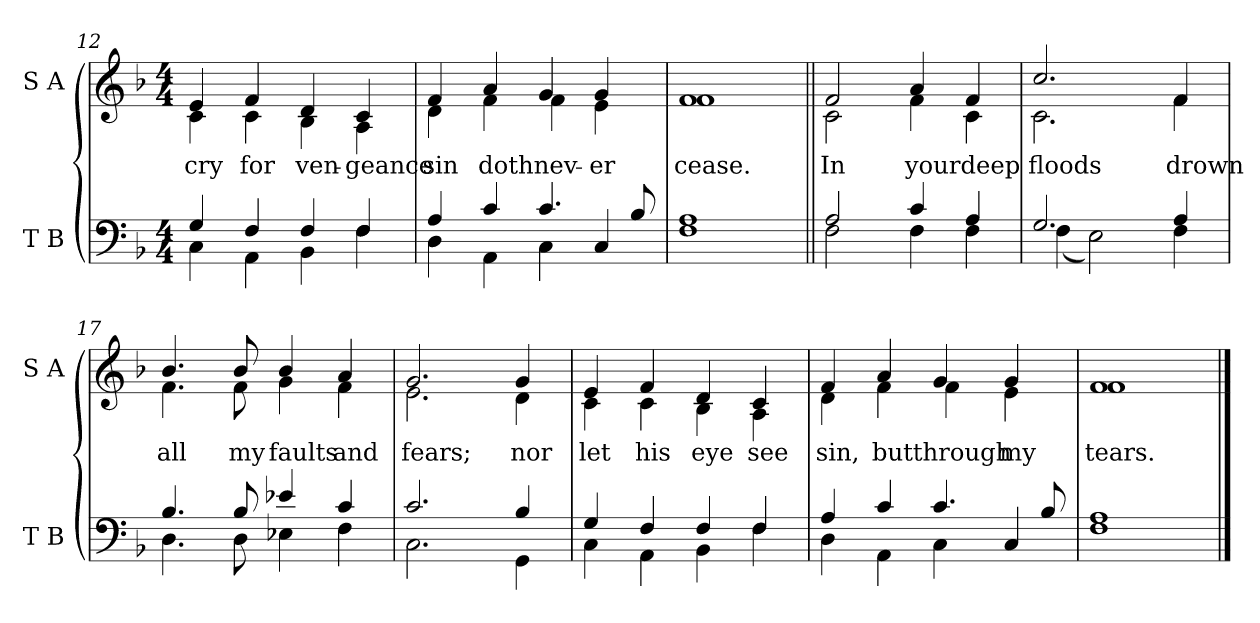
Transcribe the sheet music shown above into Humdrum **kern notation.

**kern	**kern	**text
*part2	*part1	*part1
*staff2	*staff1	*staff1
*I"T B	*I"S A	*
*I'T B	*I'S A	*
*clefF4	*clefG2	*
*k[b-]	*k[b-]	*
*F:	*F:	*
*M4/4	*M4/4	*
=12	=12	=12
*^	*	*
!	!	!	!LO:LY:b:color=#000000
*	*	*^	*
4Gi/	4Ci\	4ei/	4ci\	cry
!	!	!	!	!LO:LY:b:color=#000000
4Fi/	4AAi\	4fi/	4ci\	for
!	!	!	!	!LO:LY:b:color=#000000
4Fi/	4BB-i\	4di/	4B-i\	ven-
!	!	!	!	!LO:LY:b:color=#000000
4Fi/	4Fi\	4ci/	4Ai\	-geance
=13	=13	=13	=13	=13
!	!	!	!	!LO:LY:b:color=#000000
4Ai/	4Di\	4fi/	4di\	sin
!	!	!	!	!LO:LY:b:color=#000000
4ci/	4AAi\	4ai/	4fi\	doth
!	!	!	!	!LO:LY:b:color=#000000
4.ci/	4Ci\	4gi/	4fi\	nev-
!	!	!	!	!LO:LY:b:color=#000000
.	4Ci/	4gi/	4ei\	-er
8B-i/	.	.	.	.
!!LO:LB:g=z	!!
=14	=14	=14	=14	=14
!	!	!	!	!LO:LY:b:color=#000000
1Ai	1Fi	1fi	1fi	cease.
=15||	=15||	=15||	=15||	=15||
!	!	!	!	!LO:LY:b:color=#000000
2Ai/	2Fi\	2fi/	2ci\	In
!	!	!	!	!LO:LY:b:color=#000000
4ci/	4Fi\	4ai/	4fi\	your
!	!	!	!	!LO:LY:b:color=#000000
4Ai/	4Fi\	4fi/	4ci\	deep
=16	=16	=16	=16	=16
!	!	!	!	!LO:LY:b:color=#000000
2.Gi/	(4Fi\	2.cci/	2.ci\	floods
.	2Ei\)	.	.	.
!	!	!	!	!LO:LY:b:color=#000000
4Ai/	4Fi\	4fi/	4fi\	drown
=17	=17	=17	=17	=17
!	!	!	!	!LO:LY:b:color=#000000
4.B-i/	4.Di\	4.b-i/	4.fi\	all
!	!	!	!	!LO:LY:b:color=#000000
8B-i/	8Di\	8b-i/	8fi\	my
!	!	!	!	!LO:LY:b:color=#000000
4e-Xi/	4E-Xi\	4b-i/	4gi\	faults
!	!	!	!	!LO:LY:b:color=#000000
4ci/	4Fi\	4ai/	4fi\	and
!!LO:LB:g=z	!!
=18	=18	=18	=18	=18
!	!	!	!	!LO:LY:b:color=#000000
2.ci/	2.Ci\	2.gi/	2.ei\	fears;
!	!	!	!	!LO:LY:b:color=#000000
4B-i/	4GGi\	4gi/	4di\	nor
=19	=19	=19	=19	=19
!	!	!	!	!LO:LY:b:color=#000000
4Gi/	4Ci\	4ei/	4ci\	let
!	!	!	!	!LO:LY:b:color=#000000
4Fi/	4AAi\	4fi/	4ci\	his
!	!	!	!	!LO:LY:b:color=#000000
4Fi/	4BB-i\	4di/	4B-i\	eye
!	!	!	!	!LO:LY:b:color=#000000
4Fi/	4Fi\	4ci/	4Ai\	see
=20	=20	=20	=20	=20
!	!	!	!	!LO:LY:b:color=#000000
4Ai/	4Di\	4fi/	4di\	sin,
!	!	!	!	!LO:LY:b:color=#000000
4ci/	4AAi\	4ai/	4fi\	but
!	!	!	!	!LO:LY:b:color=#000000
4.ci/	4Ci\	4gi/	4fi\	through
!	!	!	!	!LO:LY:b:color=#000000
.	4Ci/	4gi/	4ei\	my
8B-i/	.	.	.	.
=21	=21	=21	=21	=21
!	!	!	!	!LO:LY:b:color=#000000
1Ai	1Fi	1fi	1fi	tears.
*v	*v	*	*	*
*	*v	*v	*
==	==	==
*-	*-	*-
